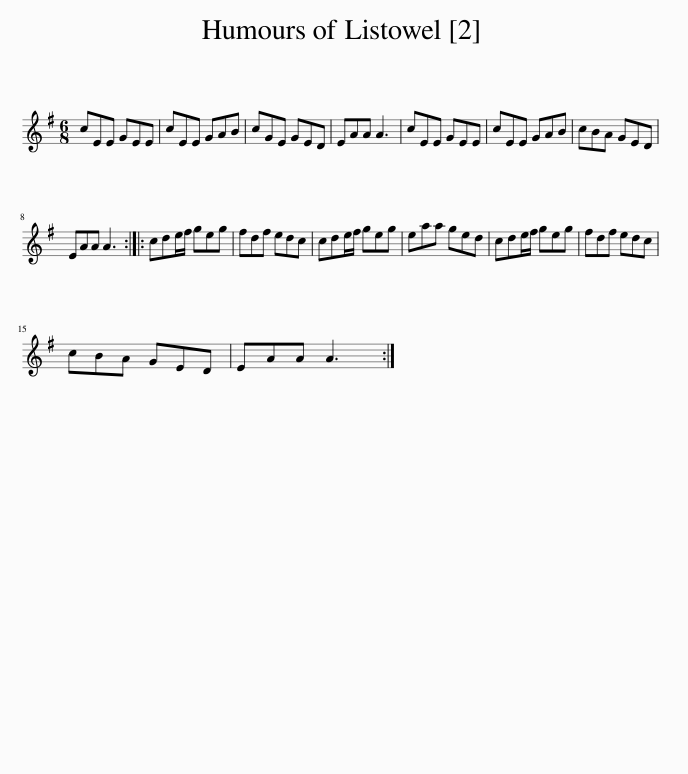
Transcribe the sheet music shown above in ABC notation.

X:1
L:1/8
M:6/8
I:linebreak $
K:G
V:1 treble
V:1
 cEE GEE | cEE GAB | cGE GED | EAA A3 | cEE GEE | %5
 cEE GAB | cBA GED |$ EAA A3 :: cde/f/ geg | fdf edc | %10
 cde/f/ geg | eaa ged | cde/f/ geg | fdf edc |$ cBA GED | %15
 EAA A3 :| %16
